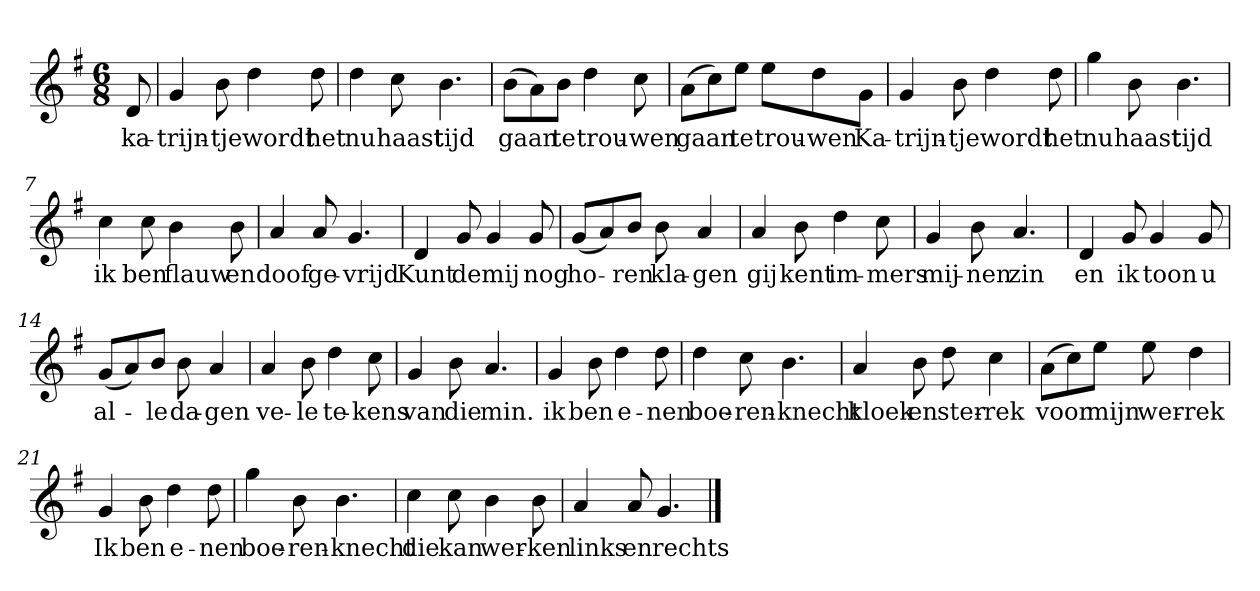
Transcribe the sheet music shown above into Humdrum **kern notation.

**kern	**text
*part1	*part1
*staff1	*staff1
*clefG2	*
*k[f#]	*
*G:	*
*M6/8	*
*MM120	*
=	=
8d	ka-
=1	=1
4g	-trijn-
8b	-tje
4dd	wordt
8dd	het
=2	=2
4dd	nu
8cc	haast
4.b	tijd
=3	=3
(8b\L	gaan
8a\)	.
8b\J	te
4dd	trou-
8cc	-wen
=4	=4
(8a\L	gaan
8cc\)	.
8ee\J	te
8ee\L	trou-
8dd\	-wen
8g\J	Ka-
=5	=5
4g	-trijn-
8b	-tje
4dd	wordt
8dd	het
=6	=6
4gg	nu
8b	haast
4.b	tijd
=7	=7
4cc	ik
8cc	ben
4b	flauw
8b	en
=8	=8
4a	doof
8a	ge-
4.g	-vrijd
=9	=9
4d	Kunt
8g	de
4g	mij
8g	nog
=10	=10
(8g/L	ho-
8a/)	.
8b/J	-ren
8b	kla-
4a	-gen
=11	=11
4a	gij
8b	kent
4dd	im-
8cc	-mers
=12	=12
4g	mij-
8b	-nen
4.a	zin
=13	=13
4d	en
8g	ik
4g	toon
8g	u
=14	=14
(8g/L	al-
8a/)	.
8b/J	-le
8b	da-
4a	-gen
=15	=15
4a	ve-
8b	-le
4dd	te-
8cc	-kens
=16	=16
4g	van
8b	die
4.a	min.
=17	=17
4g	ik
8b	ben
4dd	e-
8dd	-nen
=18	=18
4dd	boe-
8cc	-ren-
4.b	-knecht
=19	=19
4a	kloek
8b	en
8dd	ster-
4cc	-rek
=20	=20
(8a\L	voor
8cc\)	.
8ee\J	mijn
8ee	wer-
4dd	-rek
=21	=21
4g	Ik
8b	ben
4dd	e-
8dd	-nen
=22	=22
4gg	boe-
8b	-ren-
4.b	-knecht
=23	=23
4cc	die
8cc	kan
4b	wer-
8b	-ken
=24	=24
4a	links
8a	en
4.g	rechts
==	==
*-	*-
